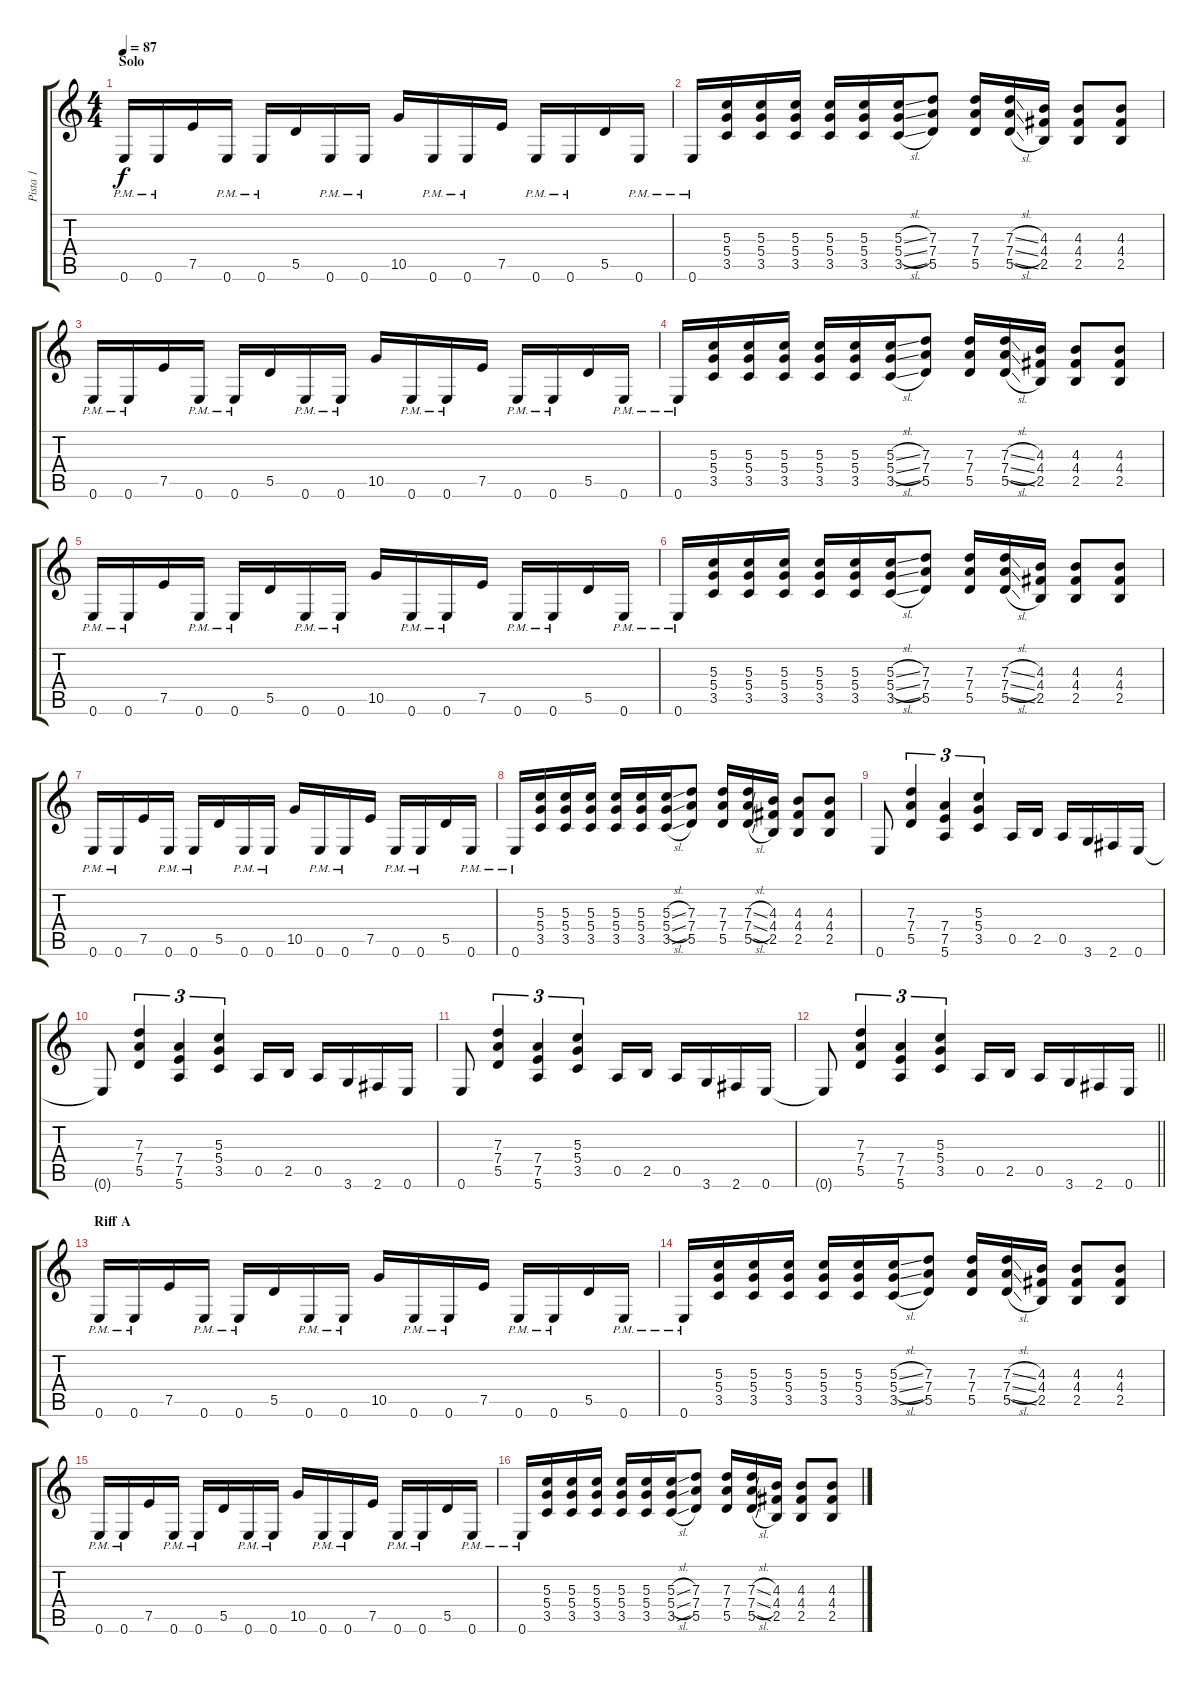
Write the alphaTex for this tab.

\track ("Pista 1" "Pista 1") {instrument distortionguitar}
\staff {score tabs}
\tuning (E4 B3 G3 D3 A2 E2) {hide}
\ts (4 4)
\section ("" "Solo")
\tempo 87
\clef g2
\ks c
0.6{pm}.16{dy f} 0.6{pm}.16 7.5.16 0.6{pm}.16 0.6{pm}.16 5.5.16 0.6{pm}.16 0.6{pm}.16 10.5.16 0.6{pm}.16 0.6{pm}.16 7.5.16 0.6{pm}.16 0.6{pm}.16 5.5.16 0.6{pm}.16 |
0.6{pm}.16 (5.3 5.4 3.5).16 (5.3 5.4 3.5).16 (5.3 5.4 3.5).16 (5.3 5.4 3.5).16 (5.3 5.4 3.5).16 (5.3{sl} 5.4{sl} 3.5{sl}).16 (7.3 7.4 5.5).8 (7.3 7.4 5.5).16 (7.3{sl} 7.4{sl} 5.5{sl}).16 (4.3 4.4 2.5).16 (4.3 4.4 2.5).8 (4.3 4.4 2.5).8 |
0.6{pm}.16 0.6{pm}.16 7.5.16 0.6{pm}.16 0.6{pm}.16 5.5.16 0.6{pm}.16 0.6{pm}.16 10.5.16 0.6{pm}.16 0.6{pm}.16 7.5.16 0.6{pm}.16 0.6{pm}.16 5.5.16 0.6{pm}.16 |
0.6{pm}.16 (5.3 5.4 3.5).16 (5.3 5.4 3.5).16 (5.3 5.4 3.5).16 (5.3 5.4 3.5).16 (5.3 5.4 3.5).16 (5.3{sl} 5.4{sl} 3.5{sl}).16 (7.3 7.4 5.5).8 (7.3 7.4 5.5).16 (7.3{sl} 7.4{sl} 5.5{sl}).16 (4.3 4.4 2.5).16 (4.3 4.4 2.5).8 (4.3 4.4 2.5).8 |
0.6{pm}.16 0.6{pm}.16 7.5.16 0.6{pm}.16 0.6{pm}.16 5.5.16 0.6{pm}.16 0.6{pm}.16 10.5.16 0.6{pm}.16 0.6{pm}.16 7.5.16 0.6{pm}.16 0.6{pm}.16 5.5.16 0.6{pm}.16 |
0.6{pm}.16 (5.3 5.4 3.5).16 (5.3 5.4 3.5).16 (5.3 5.4 3.5).16 (5.3 5.4 3.5).16 (5.3 5.4 3.5).16 (5.3{sl} 5.4{sl} 3.5{sl}).16 (7.3 7.4 5.5).8 (7.3 7.4 5.5).16 (7.3{sl} 7.4{sl} 5.5{sl}).16 (4.3 4.4 2.5).16 (4.3 4.4 2.5).8 (4.3 4.4 2.5).8 |
0.6{pm}.16 0.6{pm}.16 7.5.16 0.6{pm}.16 0.6{pm}.16 5.5.16 0.6{pm}.16 0.6{pm}.16 10.5.16 0.6{pm}.16 0.6{pm}.16 7.5.16 0.6{pm}.16 0.6{pm}.16 5.5.16 0.6{pm}.16 |
0.6{pm}.16 (5.3 5.4 3.5).16 (5.3 5.4 3.5).16 (5.3 5.4 3.5).16 (5.3 5.4 3.5).16 (5.3 5.4 3.5).16 (5.3{sl} 5.4{sl} 3.5{sl}).16 (7.3 7.4 5.5).8 (7.3 7.4 5.5).16 (7.3{sl} 7.4{sl} 5.5{sl}).16 (4.3 4.4 2.5).16 (4.3 4.4 2.5).8 (4.3 4.4 2.5).8 |
0.6.8 (7.3 7.4 5.5).4{tu (3 2)} (7.4 7.5 5.6).4{tu (3 2)} (5.3 5.4 3.5).4{tu (3 2)} 0.5.16 2.5.16 0.5.16 3.6.16 2.6.16 0.6.16 |
0.6{t}.8 (7.3 7.4 5.5).4{tu (3 2)} (7.4 7.5 5.6).4{tu (3 2)} (5.3 5.4 3.5).4{tu (3 2)} 0.5.16 2.5.16 0.5.16 3.6.16 2.6.16 0.6.16 |
0.6.8 (7.3 7.4 5.5).4{tu (3 2)} (7.4 7.5 5.6).4{tu (3 2)} (5.3 5.4 3.5).4{tu (3 2)} 0.5.16 2.5.16 0.5.16 3.6.16 2.6.16 0.6.16 |
\barLineRight lightlight
0.6{t}.8 (7.3 7.4 5.5).4{tu (3 2)} (7.4 7.5 5.6).4{tu (3 2)} (5.3 5.4 3.5).4{tu (3 2)} 0.5.16 2.5.16 0.5.16 3.6.16 2.6.16 0.6.16 |
\section ("" "Riff A")
0.6{pm}.16 0.6{pm}.16 7.5.16 0.6{pm}.16 0.6{pm}.16 5.5.16 0.6{pm}.16 0.6{pm}.16 10.5.16 0.6{pm}.16 0.6{pm}.16 7.5.16 0.6{pm}.16 0.6{pm}.16 5.5.16 0.6{pm}.16 |
0.6{pm}.16 (5.3 5.4 3.5).16 (5.3 5.4 3.5).16 (5.3 5.4 3.5).16 (5.3 5.4 3.5).16 (5.3 5.4 3.5).16 (5.3{sl} 5.4{sl} 3.5{sl}).16 (7.3 7.4 5.5).8 (7.3 7.4 5.5).16 (7.3{sl} 7.4{sl} 5.5{sl}).16 (4.3 4.4 2.5).16 (4.3 4.4 2.5).8 (4.3 4.4 2.5).8 |
0.6{pm}.16 0.6{pm}.16 7.5.16 0.6{pm}.16 0.6{pm}.16 5.5.16 0.6{pm}.16 0.6{pm}.16 10.5.16 0.6{pm}.16 0.6{pm}.16 7.5.16 0.6{pm}.16 0.6{pm}.16 5.5.16 0.6{pm}.16 |
0.6{pm}.16 (5.3 5.4 3.5).16 (5.3 5.4 3.5).16 (5.3 5.4 3.5).16 (5.3 5.4 3.5).16 (5.3 5.4 3.5).16 (5.3{sl} 5.4{sl} 3.5{sl}).16 (7.3 7.4 5.5).8 (7.3 7.4 5.5).16 (7.3{sl} 7.4{sl} 5.5{sl}).16 (4.3 4.4 2.5).16 (4.3 4.4 2.5).8 (4.3 4.4 2.5).8
